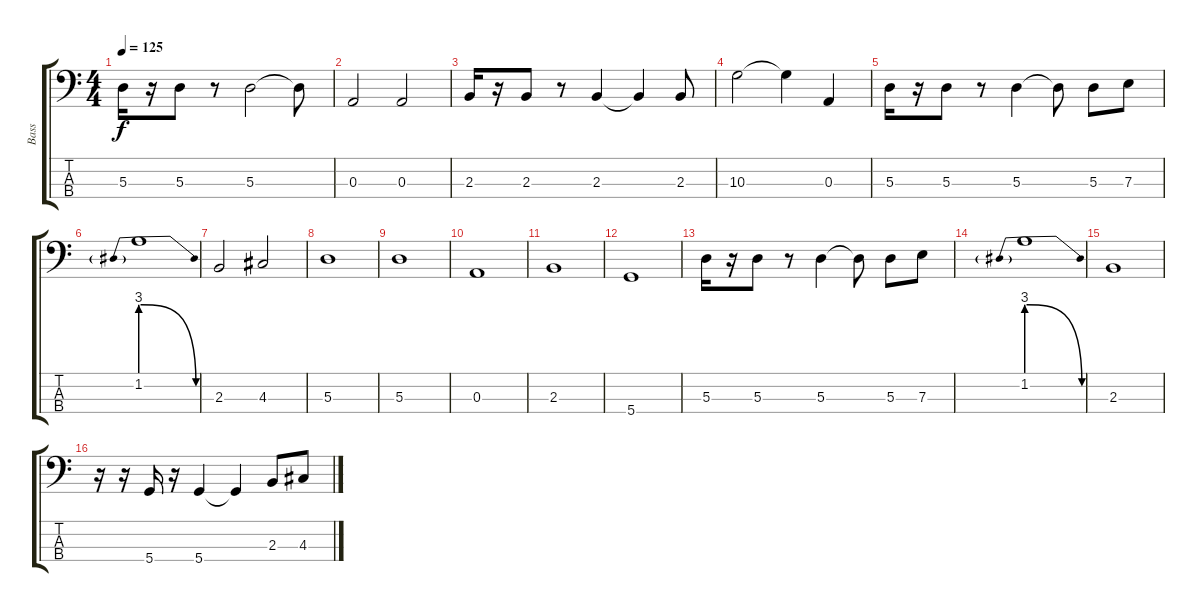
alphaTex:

\track ("Bass" "Bass") {instrument acousticbass}
\staff {score tabs}
\tuning (G2 D2 A1 D1) {hide}
\ts (4 4)
\tempo 125
\clef f4
\ks c
5.3.16{dy f} r.16 5.3.8 r.8 5.3.2 5.3{t}.8 |
0.3.2 0.3.2 |
2.3.16 r.16 2.3.8 r.8 2.3.4 2.3{t}.4 2.3.8 |
10.3.2 10.3{t}.4 0.3.4 |
5.3.16 r.16 5.3.8 r.8 5.3.4 5.3{t}.8 5.3.8 7.3.8 |
1.2{be (prebendrelease 0 12 60 0)}.1 |
2.3.2 4.3.2 |
5.3.1 |
5.3.1 |
0.3.1 |
2.3.1 |
5.4.1 |
5.3.16 r.16 5.3.8 r.8 5.3.4 5.3{t}.8 5.3.8 7.3.8 |
1.2{be (prebendrelease 0 12 60 0)}.1 |
2.3.1 |
r.16 r.16 5.4.16 r.16 5.4.4 5.4{t}.4 2.3.8 4.3.8
